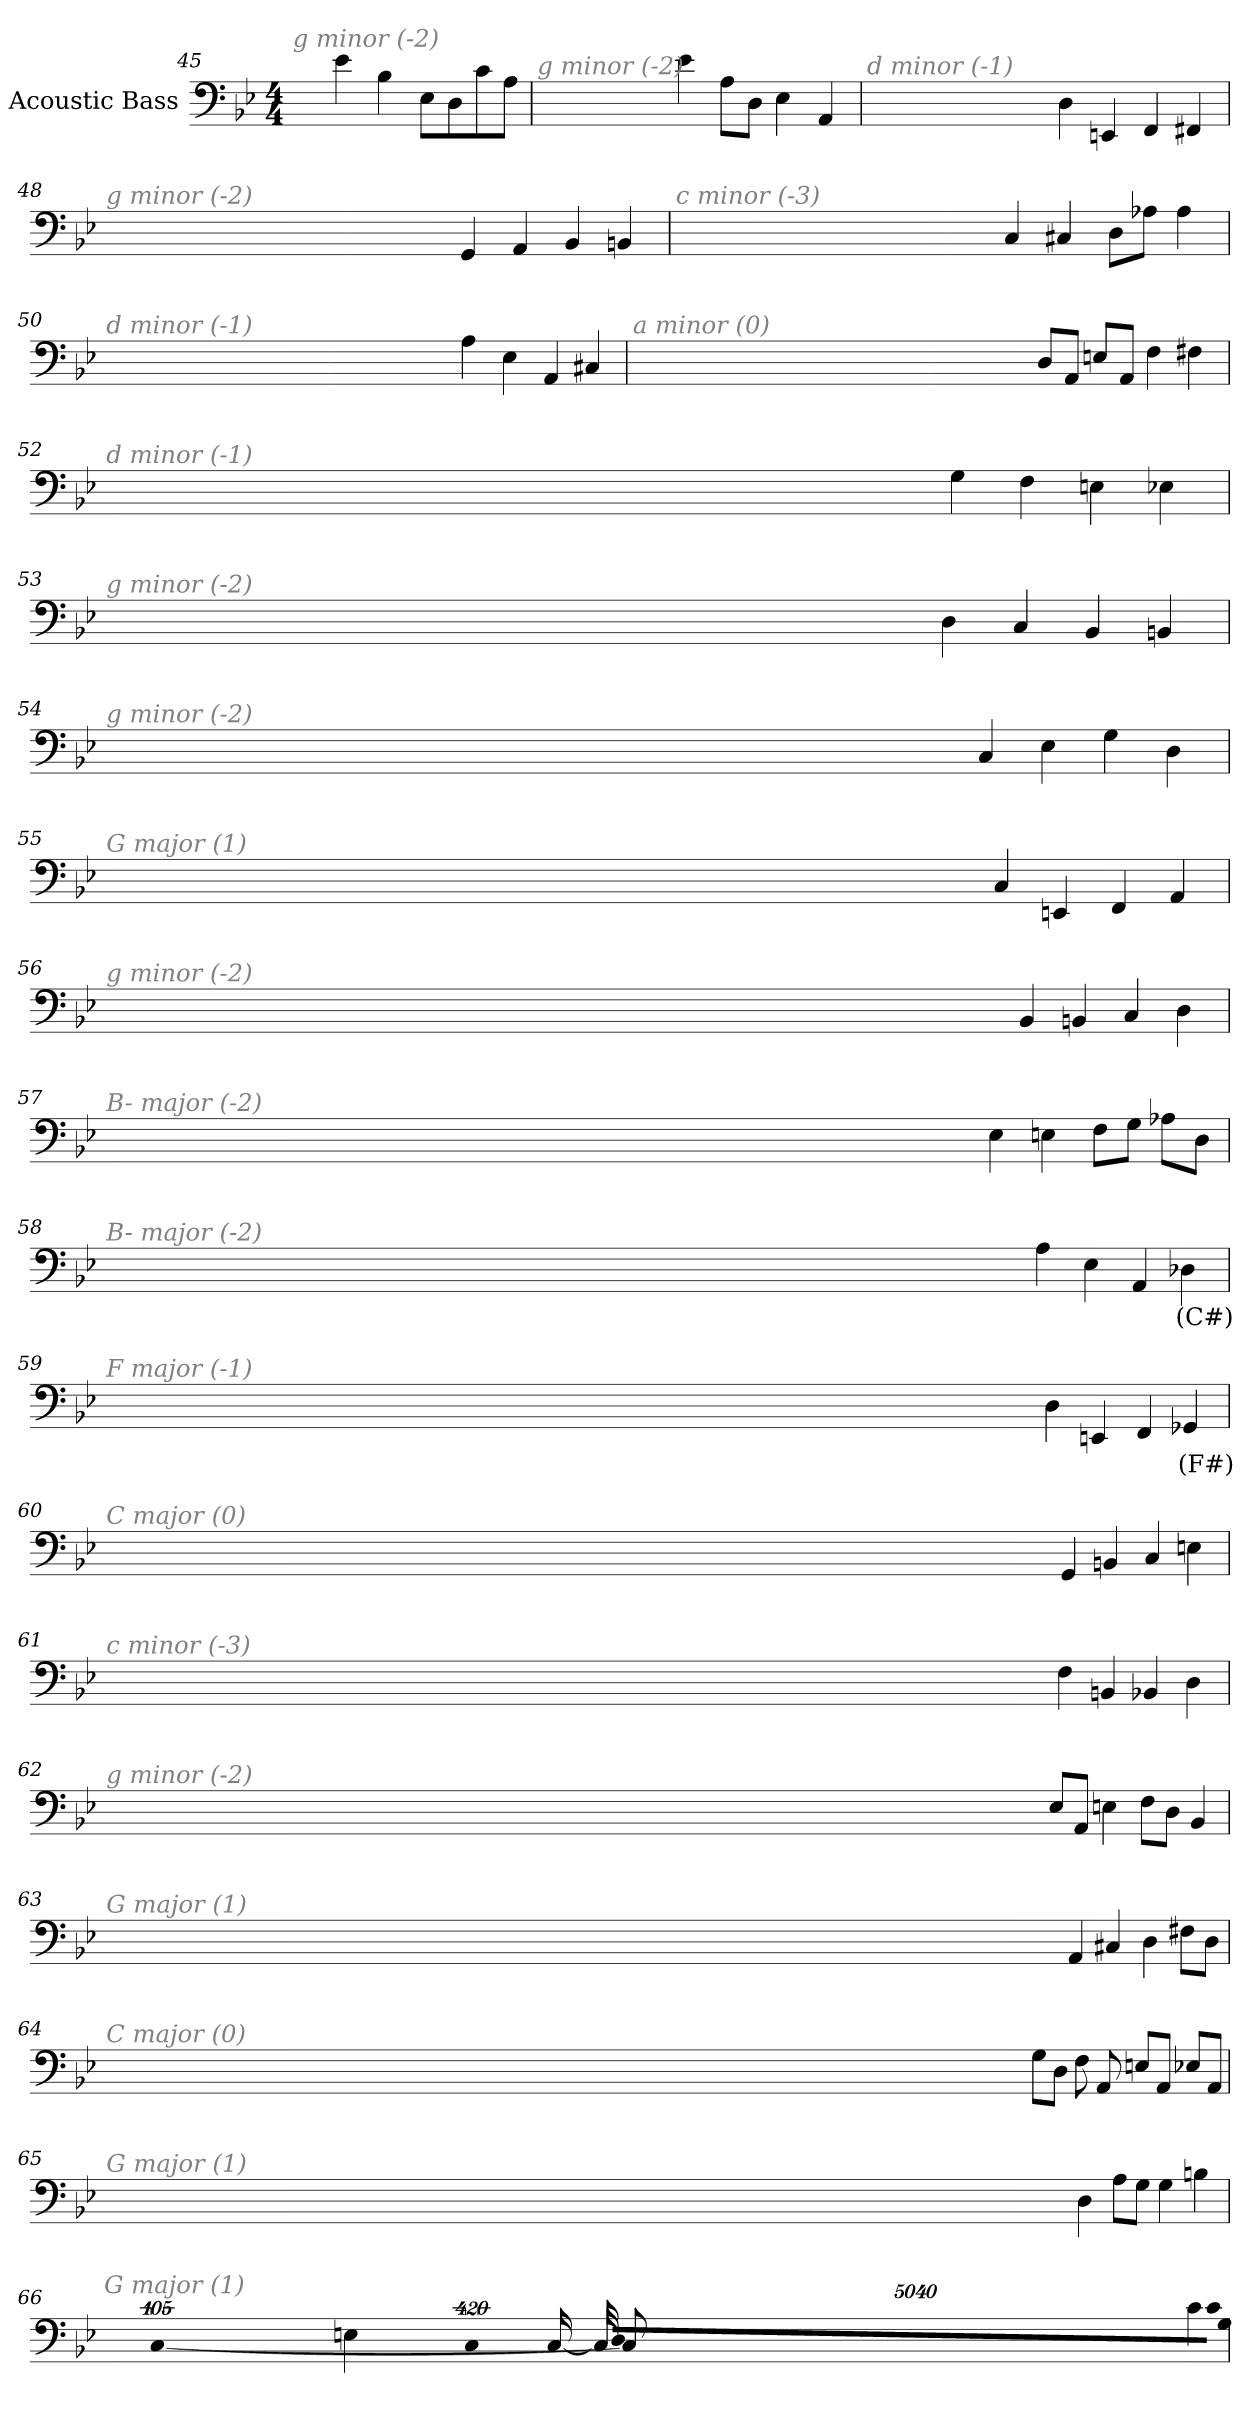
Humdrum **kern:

**kern	**text
*part1	*part1
*staff1	*staff1
*I"Acoustic Bass	*
*clefF4	*
*ITrd7c12	*
*k[b-e-]	*
*B-:	*
*M4/4	*
=45	=45
!LO:TX:i:color=#808080:t=g minor (-2)	!
4E-	.
4BB-	.
8EE-L	.
8DD	.
8C	.
8AAJ	.
=46	=46
!LO:TX:i:color=#808080:t=g minor (-2)	!
4E-	.
8AAL	.
8DDJ	.
4EE-	.
4AAA	.
=47	=47
!LO:TX:i:color=#808080:t=d minor (-1)	!
4DD	.
4EEEn	.
4FFF	.
4FFF#X	.
=48	=48
!LO:TX:i:color=#808080:t=g minor (-2)	!
4GGG	.
4AAA	.
4BBB-	.
4BBBn	.
=49	=49
!LO:TX:i:color=#808080:t=c minor (-3)	!
4CC	.
4CC#X	.
8DDL	.
8AA-XJ	.
4AA-	.
=50	=50
!LO:TX:i:color=#808080:t=d minor (-1)	!
4AA	.
4EE-	.
4AAA	.
4CC#X	.
=51	=51
!LO:TX:i:color=#808080:t=a minor (0)	!
8DDL	.
8AAAJ	.
8EEnL	.
8AAAJ	.
4FF	.
4FF#X	.
=52	=52
!LO:TX:i:color=#808080:t=d minor (-1)	!
4GG	.
4FF	.
4EEn	.
4EE-X	.
=53	=53
!LO:TX:i:color=#808080:t=g minor (-2)	!
4DD	.
4CC	.
4BBB-	.
4BBBn	.
=54	=54
!LO:TX:i:color=#808080:t=g minor (-2)	!
4CC	.
4EE-	.
4GG	.
4DD	.
=55	=55
!LO:TX:i:color=#808080:t=G major (1)	!
4CC	.
4EEEn	.
4FFF	.
4AAA	.
=56	=56
!LO:TX:i:color=#808080:t=g minor (-2)	!
4BBB-	.
4BBBn	.
4CC	.
4DD	.
=57	=57
!LO:TX:i:color=#808080:t=B- major (-2)	!
4EE-	.
4EEn	.
8FFL	.
8GGJ	.
8AA-XL	.
8DDJ	.
=58	=58
!LO:TX:i:color=#808080:t=B- major (-2)	!
4AA	.
4EE-	.
4AAA	.
4DD-Xi	(C#)
=59	=59
!LO:TX:i:color=#808080:t=F major (-1)	!
4DD	.
4EEEn	.
4FFF	.
4GGG-Xi	(F#)
=60	=60
!LO:TX:i:color=#808080:t=C major (0)	!
4GGG	.
4BBBn	.
4CC	.
4EEn	.
=61	=61
!LO:TX:i:color=#808080:t=c minor (-3)	!
4FF	.
4BBBn	.
4BBB-X	.
4DD	.
=62	=62
!LO:TX:i:color=#808080:t=g minor (-2)	!
8EE-L	.
8AAAJ	.
4EEn	.
8FFL	.
8DDJ	.
4BBB-	.
=63	=63
!LO:TX:i:color=#808080:t=G major (1)	!
4AAA	.
4CC#X	.
4DD	.
8FF#XL	.
8DDJ	.
=64	=64
!LO:TX:i:color=#808080:t=C major (0)	!
8GGL	.
8DDJ	.
8FF	.
8AAA	.
8EEnL	.
8AAAJ	.
8EE-XL	.
8AAAJ	.
=65	=65
!LO:TX:i:color=#808080:t=G major (1)	!
4DD	.
8AAL	.
8GGJ	.
4GG	.
4BBn	.
=66	=66
!LO:TX:i:color=#808080:t=G major (1)	!
4C	.
!LO:N:vis=8	!
40320%3347CL	.
!LO:N:vis=8	!
40320%3347GG	.
!LO:N:vis=8	!
40320%3347DDJ	.
!LO:N:vis=1024	!
[13440%13CC	.
8CC_	.
16CC_	.
32CC_	.
!LO:N:vis=1024%31	!
13440%407CC]	.
4EEn	.
=	=
*-	*-
